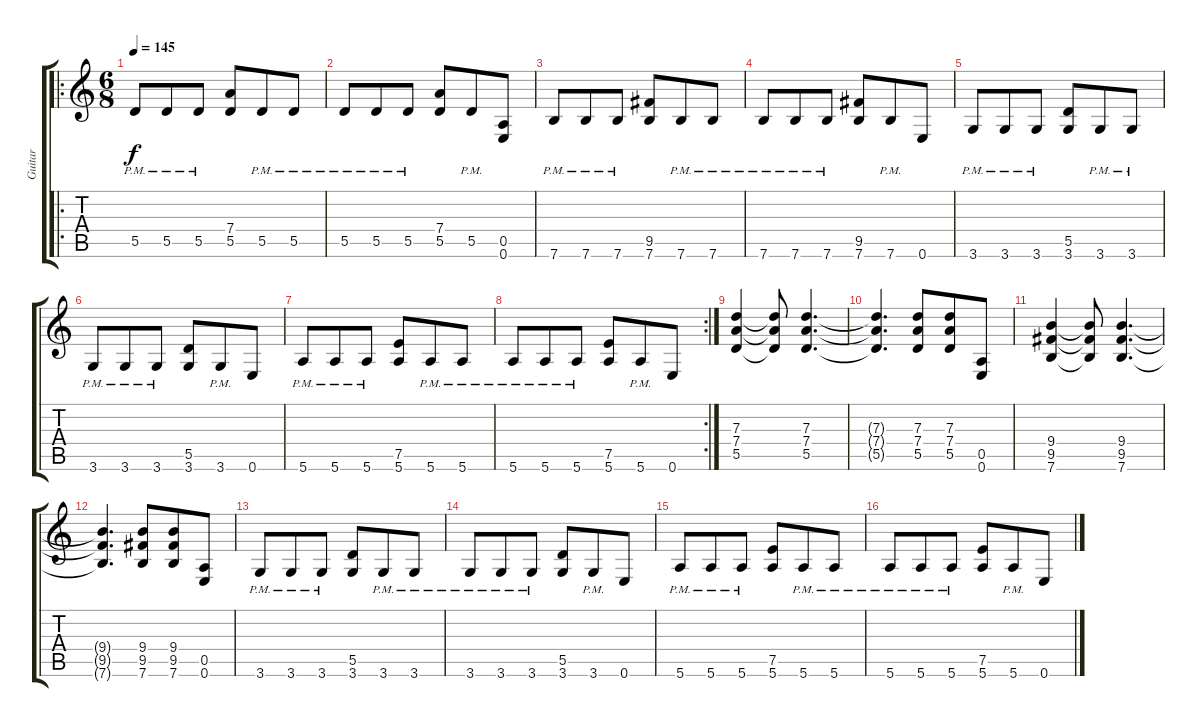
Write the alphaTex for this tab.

\track ("Guitar" "Guitar") {instrument distortionguitar}
\staff {score tabs}
\tuning (E4 B3 G3 D3 A2 E2) {hide}
\ro
\ts (6 8)
\tempo 145
\clef g2
\ks c
5.5{pm}.8{dy f} 5.5{pm}.8 5.5{pm}.8 (7.4 5.5).8 5.5{pm}.8 5.5{pm}.8 |
5.5{pm}.8 5.5{pm}.8 5.5{pm}.8 (7.4 5.5).8 5.5{pm}.8 (0.5 0.6).8 |
7.6{pm}.8 7.6{pm}.8 7.6{pm}.8 (9.5 7.6).8 7.6{pm}.8 7.6{pm}.8 |
7.6{pm}.8 7.6{pm}.8 7.6{pm}.8 (9.5 7.6).8 7.6{pm}.8 0.6.8 |
3.6{pm}.8 3.6{pm}.8 3.6{pm}.8 (5.5 3.6).8 3.6{pm}.8 3.6{pm}.8 |
3.6{pm}.8 3.6{pm}.8 3.6{pm}.8 (5.5 3.6).8 3.6{pm}.8 0.6.8 |
5.6{pm}.8 5.6{pm}.8 5.6{pm}.8 (7.5 5.6).8 5.6{pm}.8 5.6{pm}.8 |
\rc 2
5.6{pm}.8 5.6{pm}.8 5.6{pm}.8 (7.5 5.6).8 5.6{pm}.8 0.6.8 |
(7.3 7.4 5.5).4 (7.3{t} 7.4{t} 5.5{t}).8 (7.3 7.4 5.5).4{d} |
(7.3{t} 7.4{t} 5.5{t}).4{d} (7.3 7.4 5.5).8 (7.3 7.4 5.5).8 (0.5 0.6).8 |
(9.4 9.5 7.6).4 (9.4{t} 9.5{t} 7.6{t}).8 (9.4 9.5 7.6).4{d} |
(9.4{t} 9.5{t} 7.6{t}).4{d} (9.4 9.5 7.6).8 (9.4 9.5 7.6).8 (0.5 0.6).8 |
3.6{pm}.8 3.6{pm}.8 3.6{pm}.8 (5.5 3.6).8 3.6{pm}.8 3.6{pm}.8 |
3.6{pm}.8 3.6{pm}.8 3.6{pm}.8 (5.5 3.6).8 3.6{pm}.8 0.6.8 |
5.6{pm}.8 5.6{pm}.8 5.6{pm}.8 (7.5 5.6).8 5.6{pm}.8 5.6{pm}.8 |
5.6{pm}.8 5.6{pm}.8 5.6{pm}.8 (7.5 5.6).8 5.6{pm}.8 0.6.8
